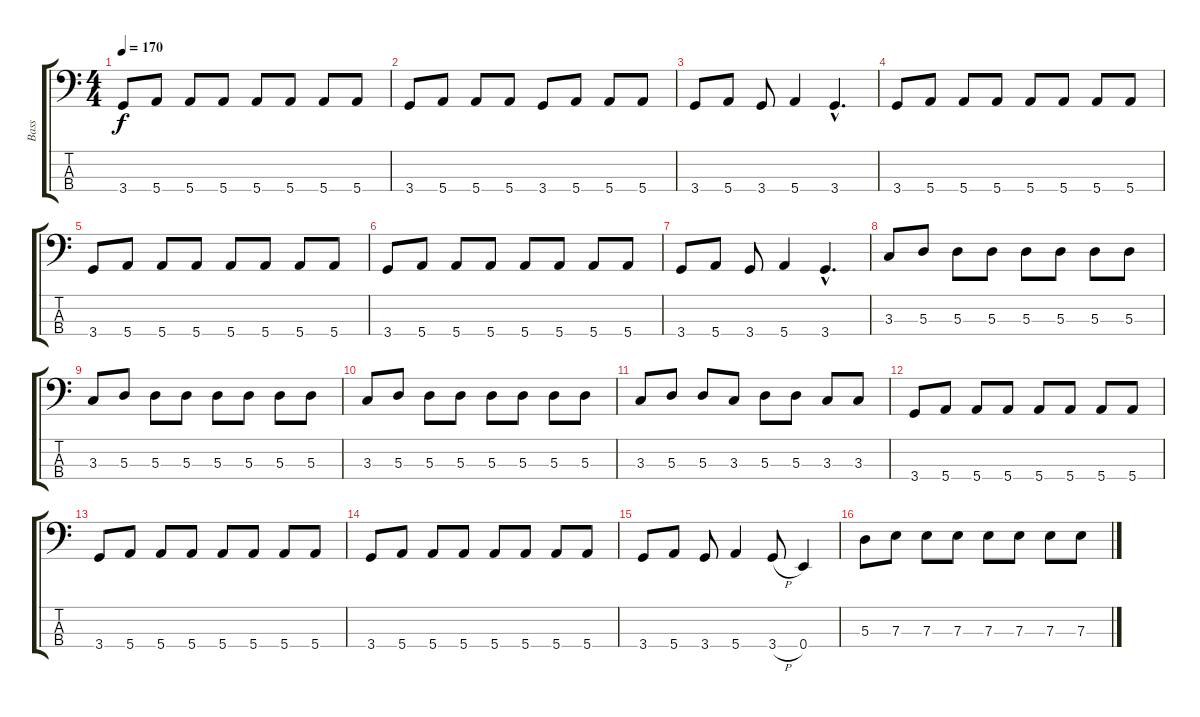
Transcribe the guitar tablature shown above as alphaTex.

\track ("Bass" "Bass") {instrument electricbassfinger}
\staff {score tabs}
\tuning (G2 D2 A1 E1) {hide}
\ts (4 4)
\tempo 170
\clef f4
\ks c
3.4.8{dy f} 5.4.8 5.4.8 5.4.8 5.4.8 5.4.8 5.4.8 5.4.8 |
3.4.8 5.4.8 5.4.8 5.4.8 3.4.8 5.4.8 5.4.8 5.4.8 |
3.4.8 5.4.8 3.4.8 5.4.4 3.4{hac}.4{d} |
3.4.8 5.4.8 5.4.8 5.4.8 5.4.8 5.4.8 5.4.8 5.4.8 |
3.4.8 5.4.8 5.4.8 5.4.8 5.4.8 5.4.8 5.4.8 5.4.8 |
3.4.8 5.4.8 5.4.8 5.4.8 5.4.8 5.4.8 5.4.8 5.4.8 |
3.4.8 5.4.8 3.4.8 5.4.4 3.4{hac}.4{d} |
3.3.8 5.3.8 5.3.8 5.3.8 5.3.8 5.3.8 5.3.8 5.3.8 |
3.3.8 5.3.8 5.3.8 5.3.8 5.3.8 5.3.8 5.3.8 5.3.8 |
3.3.8 5.3.8 5.3.8 5.3.8 5.3.8 5.3.8 5.3.8 5.3.8 |
3.3.8 5.3.8 5.3.8 3.3.8 5.3.8 5.3.8 3.3.8 3.3.8 |
3.4.8 5.4.8 5.4.8 5.4.8 5.4.8 5.4.8 5.4.8 5.4.8 |
3.4.8 5.4.8 5.4.8 5.4.8 5.4.8 5.4.8 5.4.8 5.4.8 |
3.4.8 5.4.8 5.4.8 5.4.8 5.4.8 5.4.8 5.4.8 5.4.8 |
3.4.8 5.4.8 3.4.8 5.4.4 3.4{h}.8 0.4.4 |
5.3.8 7.3.8 7.3.8 7.3.8 7.3.8 7.3.8 7.3.8 7.3.8
